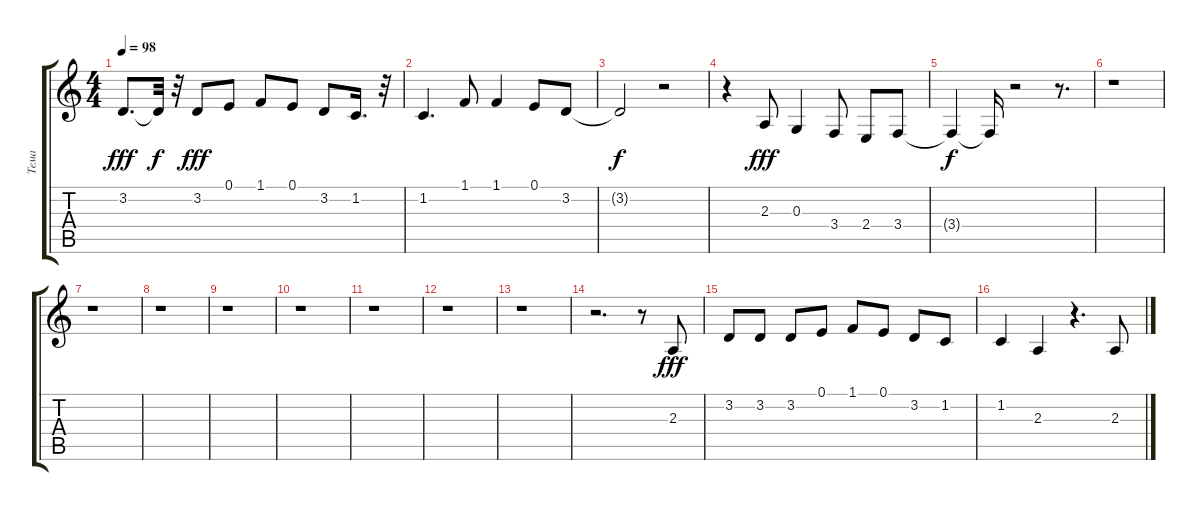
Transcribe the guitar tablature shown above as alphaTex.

\track ("Тема" "Тема") {instrument oboe}
\staff {score tabs}
\tuning (E4 B3 G3 D3 A2 E2) {hide}
\ts (4 4)
\tempo 98
\clef g2
\ks c
3.2.8{d dy fff} 3.2{t}.32{dy f} r.32 3.2.8{dy fff} 0.1.8 1.1.8 0.1.8 3.2.8 1.2.16{d} r.32 |
1.2.4{d} 1.1.8 1.1.4 0.1.8 3.2.8 |
3.2{t}.2{dy f} r.2 |
r.4 2.3.8{dy fff} 0.3.4 3.4.8 2.4.8 3.4.8 |
3.4{t}.4{dy f} 3.4{t}.16 r.2 r.8{d} |
r.1 |
r.1 |
r.1 |
r.1 |
r.1 |
r.1 |
r.1 |
r.1 |
r.2{d} r.8 2.3.8{dy fff volume 10 instrument oboe} |
3.2.8 3.2.8 3.2.8 0.1.8 1.1.8 0.1.8 3.2.8 1.2.8 |
1.2.4 2.3.4 r.4{d} 2.3.8
